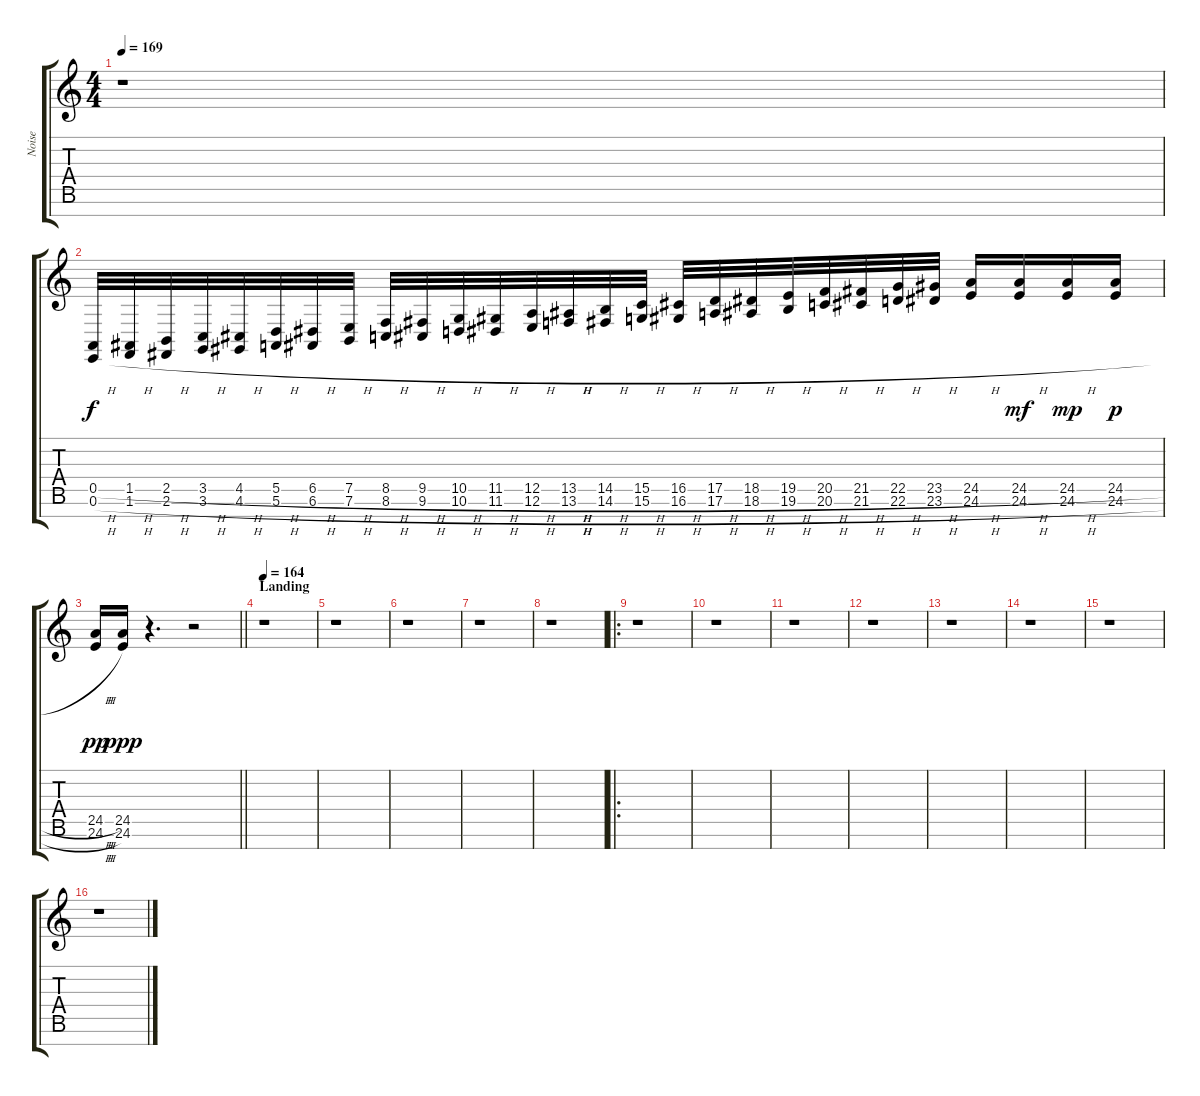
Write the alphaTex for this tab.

\track ("Noise" "Noise") {instrument gunshot}
\staff {score tabs}
\tuning (E4 B3 G3 D3 A2 E2 B1) {hide}
\ts (4 4)
\tempo 169
\clef g2
\ks c
r.1{dy f} |
(0.5{h} 0.6{h}).32{volume 11} (1.5{h} 1.6{h}).32 (2.5{h} 2.6{h}).32 (3.5{h} 3.6{h}).32 (4.5{h} 4.6{h}).32 (5.5{h} 5.6{h}).32 (6.5{h} 6.6{h}).32 (7.5{h} 7.6{h}).32 (8.5{h} 8.6{h}).32 (9.5{h} 9.6{h}).32 (10.5{h} 10.6{h}).32 (11.5{h} 11.6{h}).32 (12.5{h} 12.6{h}).32 (13.5{h} 13.6{h}).32 (14.5{h} 14.6{h}).32 (15.5{h} 15.6{h}).32 (16.5{h} 16.6{h}).32 (17.5{h} 17.6{h}).32 (18.5{h} 18.6{h}).32 (19.5{h} 19.6{h}).32 (20.5{h} 20.6{h}).32 (21.5{h} 21.6{h}).32 (22.5{h} 22.6{h}).32 (23.5{h} 23.6{h}).32 (24.5{h} 24.6{h}).16 (24.5{h} 24.6{h}).16{dy mf} (24.5{h} 24.6{h}).16{dy mp} (24.5{h} 24.6{h}).16{dy p} |
\barLineRight lightlight
(24.5{h} 24.6{h}).16{dy pp} (24.5 24.6).16{dy ppp} r.4{d} r.2 |
\section ("" "Landing")
\tempo 164
r.1{volume 13 instrument gunshot} |
r.1 |
r.1 |
r.1 |
r.1 |
\ro
r.1 |
r.1 |
r.1 |
r.1 |
r.1 |
r.1 |
r.1 |
r.1
